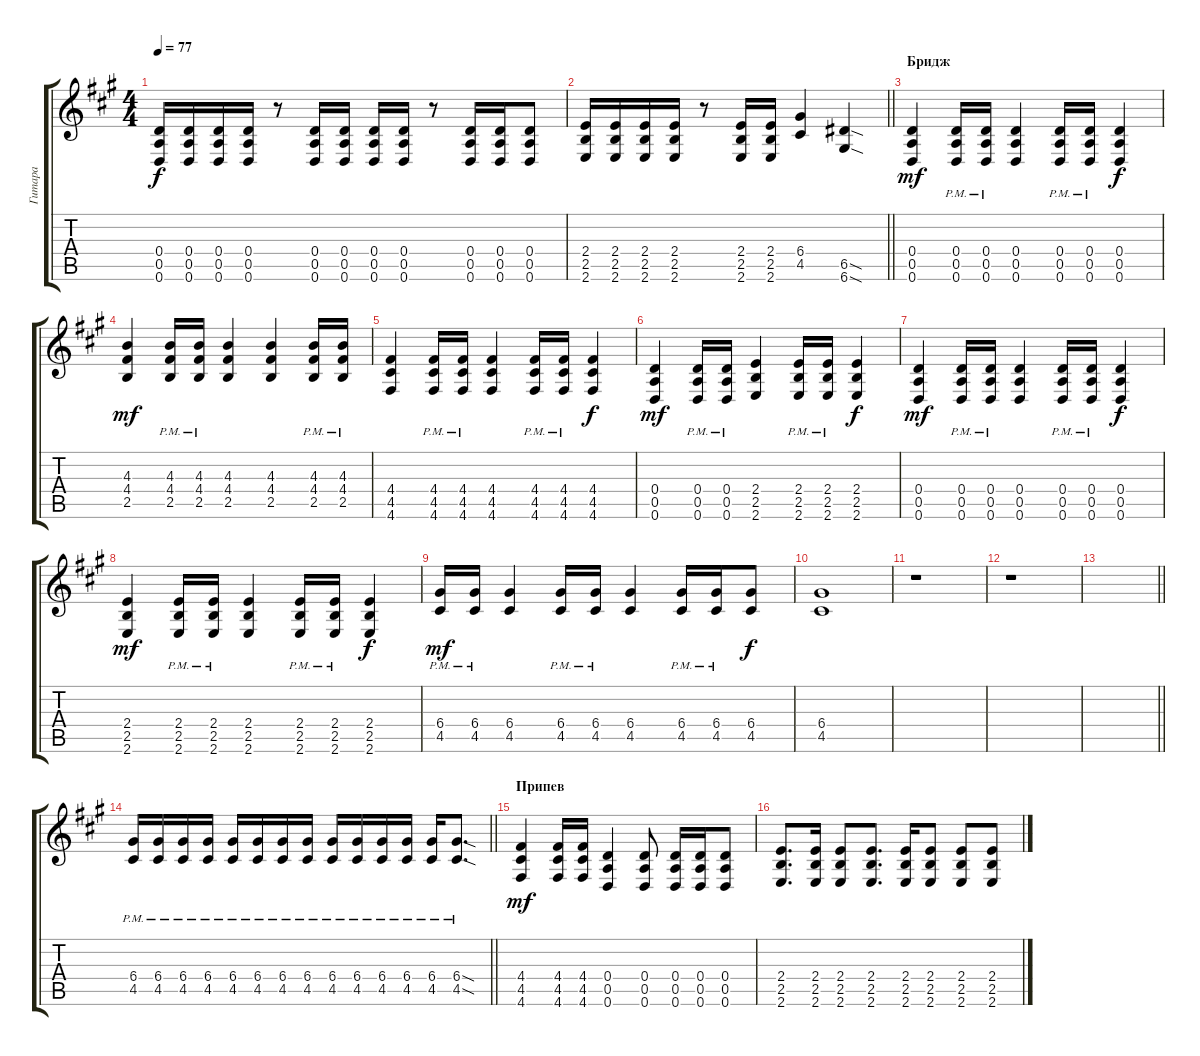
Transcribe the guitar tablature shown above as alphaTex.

\track ("Гитара" "Гитара") {instrument electricguitarjazz}
\staff {score tabs}
\tuning (E4 B3 G3 D3 A2 D2) {hide}
\ts (4 4)
\tempo 77
\clef g2
\ks f#minor
(0.4 0.5 0.6).16{dy f} (0.4 0.5 0.6).16 (0.4 0.5 0.6).16 (0.4 0.5 0.6).16 r.8 (0.4 0.5 0.6).16 (0.4 0.5 0.6).16 (0.4 0.5 0.6).16 (0.4 0.5 0.6).16 r.8 (0.4 0.5 0.6).16 (0.4 0.5 0.6).16 (0.4 0.5 0.6).8 |
\barLineRight lightlight
(2.4 2.5 2.6).16 (2.4 2.5 2.6).16 (2.4 2.5 2.6).16 (2.4 2.5 2.6).16 r.8 (2.4 2.5 2.6).16 (2.4 2.5 2.6).16 (6.4 4.5).4 (6.5{sod} 6.6{sod}).4 |
\section ("" "Бридж")
(0.4 0.5 0.6).4{dy mf} (0.4{pm} 0.5{pm} 0.6).16 (0.4 0.5{pm} 0.6).16 (0.4 0.5 0.6).4 (0.4{pm} 0.5{pm} 0.6).16 (0.4{pm} 0.5{pm} 0.6).16 (0.4 0.5 0.6).4{dy f} |
(4.3 4.4 2.5).4{dy mf} (4.3{pm} 4.4{pm} 2.5{pm}).16 (4.3{pm} 4.4{pm} 2.5{pm}).16 (4.3 4.4 2.5).4 (4.3 4.4 2.5).4 (4.3{pm} 4.4{pm} 2.5{pm}).16 (4.3{pm} 4.4{pm} 2.5{pm}).16 |
(4.4 4.5 4.6).4 (4.4{pm} 4.5{pm} 4.6).16 (4.4{pm} 4.5{pm} 4.6).16 (4.4 4.5 4.6).4 (4.4{pm} 4.5{pm} 4.6).16 (4.4{pm} 4.5{pm} 4.6).16 (4.4 4.5 4.6).4{dy f} |
(0.4 0.5 0.6).4{dy mf} (0.4{pm} 0.5{pm} 0.6).16 (0.4{pm} 0.5{pm} 0.6).16 (2.4 2.5 2.6).4 (2.4{pm} 2.5{pm} 2.6).16 (2.4{pm} 2.5{pm} 2.6).16 (2.4 2.5 2.6).4{dy f} |
(0.4 0.5 0.6).4{dy mf} (0.4{pm} 0.5{pm} 0.6).16 (0.4 0.5{pm} 0.6).16 (0.4 0.5 0.6).4 (0.4{pm} 0.5{pm} 0.6).16 (0.4{pm} 0.5{pm} 0.6).16 (0.4 0.5 0.6).4{dy f} |
(2.4 2.5 2.6).4{dy mf} (2.4{pm} 2.5{pm} 2.6).16 (2.4 2.5{pm} 2.6).16 (2.4 2.5 2.6).4 (2.4{pm} 2.5{pm} 2.6).16 (2.4{pm} 2.5{pm} 2.6).16 (2.4 2.5 2.6).4{dy f} |
(6.4{pm} 4.5{pm}).16{dy mf} (6.4 4.5{pm}).16 (6.4 4.5).4 (6.4{pm} 4.5{pm}).16 (6.4 4.5{pm}).16 (6.4 4.5).4 (6.4{pm} 4.5{pm}).16 (6.4{pm} 4.5{pm}).16 (6.4 4.5).8{dy f} |
(6.4 4.5).1 |
r.1{volume 7} |
r.1 |
\barLineRight lightlight
|
\barLineRight lightlight
(6.4{pm} 4.5{pm}).16{volume 12} (6.4{pm} 4.5{pm}).16 (6.4{pm} 4.5{pm}).16 (6.4{pm} 4.5{pm}).16 (6.4{pm} 4.5{pm}).16 (6.4{pm} 4.5{pm}).16 (6.4{pm} 4.5{pm}).16 (6.4{pm} 4.5{pm}).16 (6.4{pm} 4.5{pm}).16 (6.4{pm} 4.5{pm}).16 (6.4{pm} 4.5{pm}).16 (6.4{pm} 4.5{pm}).16 (6.4{pm} 4.5{pm}).16 (6.4{sod pm} 4.5{sod pm}).8{d} |
\section ("" "Припев")
(4.4 4.5 4.6).4{dy mf instrument distortionguitar} (4.4 4.5 4.6).16 (4.4 4.5 4.6).16 (0.4 0.5 0.6).4 (0.4 0.5 0.6).8 (0.4 0.5 0.6).16 (0.4 0.5 0.6).16 (0.4 0.5 0.6).8 |
(2.4 2.5 2.6).8{d} (2.4 2.5 2.6).16 (2.4 2.5 2.6).8 (2.4 2.5 2.6).8{d} (2.4 2.5 2.6).16 (2.4 2.5 2.6).8 (2.4 2.5 2.6).8 (2.4 2.5 2.6).8
